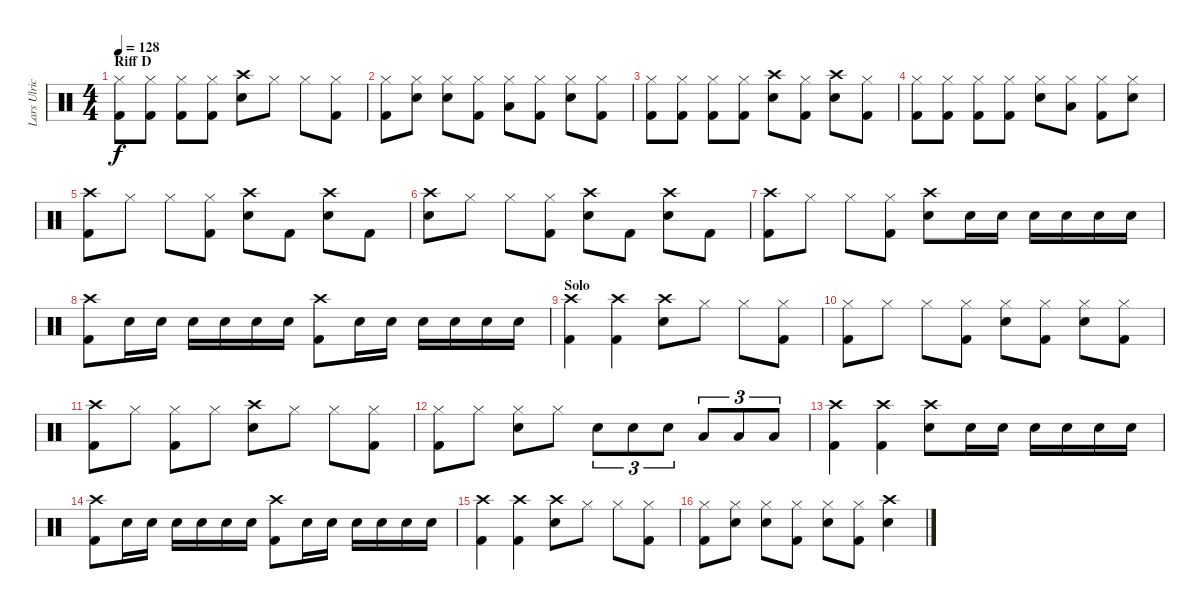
\track ("Lars Ulrich (Drums)" "Lars Ulric") {instrument percussion}
\staff {score}
\articulation defaults
\ts (4 4)
\section ("" "Riff D")
\tempo 128
\clef neutral
\ks c
("Hi-Hat (closed)" "Kick (hit) 2").8{dy f} ("Hi-Hat (closed)" "Kick (hit) 2").8 ("Hi-Hat (closed)" "Kick (hit) 2").8 ("Hi-Hat (closed)" "Kick (hit) 2").8 ("Crash high (hit)" "Electric Snare (hit)").8 "Hi-Hat (closed)".8 "Hi-Hat (closed)".8 ("Hi-Hat (closed)" "Kick (hit) 2").8 |
("Hi-Hat (closed)" "Kick (hit) 2").8 ("Hi-Hat (closed)" "Electric Snare (hit)").8 ("Hi-Hat (closed)" "Electric Snare (hit)").8 ("Hi-Hat (closed)" "Kick (hit) 2").8 ("Hi-Hat (closed)" "Low Floor Tom (hit)").8 ("Hi-Hat (closed)" "Kick (hit) 2").8 ("Hi-Hat (closed)" "Electric Snare (hit)").8 ("Hi-Hat (closed)" "Kick (hit) 2").8 |
("Hi-Hat (closed)" "Kick (hit) 2").8 ("Hi-Hat (closed)" "Kick (hit) 2").8 ("Hi-Hat (closed)" "Kick (hit) 2").8 ("Hi-Hat (closed)" "Kick (hit) 2").8 ("Crash high (hit)" "Electric Snare (hit)").8 ("Hi-Hat (closed)" "Kick (hit) 2").8 ("Crash high (hit)" "Electric Snare (hit)").8 ("Hi-Hat (closed)" "Kick (hit) 2").8 |
("Hi-Hat (closed)" "Kick (hit) 2").8 ("Hi-Hat (closed)" "Kick (hit) 2").8 ("Hi-Hat (closed)" "Kick (hit) 2").8 ("Hi-Hat (closed)" "Kick (hit) 2").8 ("Hi-Hat (closed)" "Electric Snare (hit)").8 ("Hi-Hat (closed)" "Low Floor Tom (hit)").8 ("Hi-Hat (closed)" "Kick (hit) 2").8 ("Hi-Hat (closed)" "Electric Snare (hit)").8 |
("Crash high (hit)" "Kick (hit) 2").8 "Hi-Hat (closed)".8 "Hi-Hat (closed)".8 ("Hi-Hat (closed)" "Kick (hit) 2").8 ("Crash high (hit)" "Electric Snare (hit)").8 "Kick (hit) 2".8 ("Crash high (hit)" "Electric Snare (hit)").8 "Kick (hit) 2".8 |
("Crash high (hit)" "Electric Snare (hit)").8 "Hi-Hat (closed)".8 "Hi-Hat (closed)".8 ("Hi-Hat (closed)" "Kick (hit) 2").8 ("Crash high (hit)" "Electric Snare (hit)").8 "Kick (hit) 2".8 ("Crash high (hit)" "Electric Snare (hit)").8 "Kick (hit) 2".8 |
("Crash high (hit)" "Kick (hit) 2").8 "Hi-Hat (closed)".8 "Hi-Hat (closed)".8 ("Hi-Hat (closed)" "Kick (hit) 2").8 ("Crash high (hit)" "Electric Snare (hit)").8 "Electric Snare (hit)".16 "Electric Snare (hit)".16 "Electric Snare (hit)".16 "Electric Snare (hit)".16 "Electric Snare (hit)".16 "Electric Snare (hit)".16 |
("Crash high (hit)" "Kick (hit) 2").8 "Electric Snare (hit)".16 "Electric Snare (hit)".16 "Electric Snare (hit)".16 "Electric Snare (hit)".16 "Electric Snare (hit)".16 "Electric Snare (hit)".16 ("Crash high (hit)" "Kick (hit) 2").8 "Electric Snare (hit)".16 "Electric Snare (hit)".16 "Electric Snare (hit)".16 "Electric Snare (hit)".16 "Electric Snare (hit)".16 "Electric Snare (hit)".16 |
\section ("" "Solo")
("Crash high (hit)" "Kick (hit) 2").4 ("Crash high (hit)" "Kick (hit) 2").4 ("Crash high (hit)" "Electric Snare (hit)").8 "Hi-Hat (closed)".8 "Hi-Hat (closed)".8 ("Hi-Hat (closed)" "Kick (hit) 2").8 |
("Hi-Hat (closed)" "Kick (hit) 2").8 "Hi-Hat (closed)".8 "Hi-Hat (closed)".8 ("Hi-Hat (closed)" "Kick (hit) 2").8 ("Hi-Hat (closed)" "Electric Snare (hit)").8 ("Hi-Hat (closed)" "Kick (hit) 2").8 ("Hi-Hat (closed)" "Electric Snare (hit)").8 ("Hi-Hat (closed)" "Kick (hit) 2").8 |
("Crash high (hit)" "Kick (hit) 2").8 "Hi-Hat (closed)".8 ("Hi-Hat (closed)" "Kick (hit) 2").8 "Hi-Hat (closed)".8 ("Crash high (hit)" "Electric Snare (hit)").8 "Hi-Hat (closed)".8 "Hi-Hat (closed)".8 ("Hi-Hat (closed)" "Kick (hit) 2").8 |
("Hi-Hat (closed)" "Kick (hit) 2").8 "Hi-Hat (closed)".8 ("Hi-Hat (closed)" "Electric Snare (hit)").8 "Hi-Hat (closed)".8 "Electric Snare (hit)".8{tu (3 2)} "Electric Snare (hit)".8{tu (3 2)} "Electric Snare (hit)".8{tu (3 2)} "Low Floor Tom (hit)".8{tu (3 2)} "Low Floor Tom (hit)".8{tu (3 2)} "Low Floor Tom (hit)".8{tu (3 2)} |
("Crash high (hit)" "Kick (hit) 2").4 ("Crash high (hit)" "Kick (hit) 2").4 ("Crash high (hit)" "Electric Snare (hit)").8 "Electric Snare (hit)".16 "Electric Snare (hit)".16 "Electric Snare (hit)".16 "Electric Snare (hit)".16 "Electric Snare (hit)".16 "Electric Snare (hit)".16 |
("Crash high (hit)" "Kick (hit) 2").8 "Electric Snare (hit)".16 "Electric Snare (hit)".16 "Electric Snare (hit)".16 "Electric Snare (hit)".16 "Electric Snare (hit)".16 "Electric Snare (hit)".16 ("Crash high (hit)" "Kick (hit) 2").8 "Electric Snare (hit)".16 "Electric Snare (hit)".16 "Electric Snare (hit)".16 "Electric Snare (hit)".16 "Electric Snare (hit)".16 "Electric Snare (hit)".16 |
("Crash high (hit)" "Kick (hit) 2").4 ("Crash high (hit)" "Kick (hit) 2").4 ("Crash high (hit)" "Electric Snare (hit)").8 "Hi-Hat (closed)".8 "Hi-Hat (closed)".8 ("Hi-Hat (closed)" "Kick (hit) 2").8 |
("Hi-Hat (closed)" "Kick (hit) 2").8 ("Hi-Hat (closed)" "Electric Snare (hit)").8 ("Hi-Hat (closed)" "Electric Snare (hit)").8 ("Hi-Hat (closed)" "Kick (hit) 2").8 ("Hi-Hat (closed)" "Electric Snare (hit)").8 ("Hi-Hat (closed)" "Kick (hit) 2").8 ("Crash high (hit)" "Electric Snare (hit)").4
